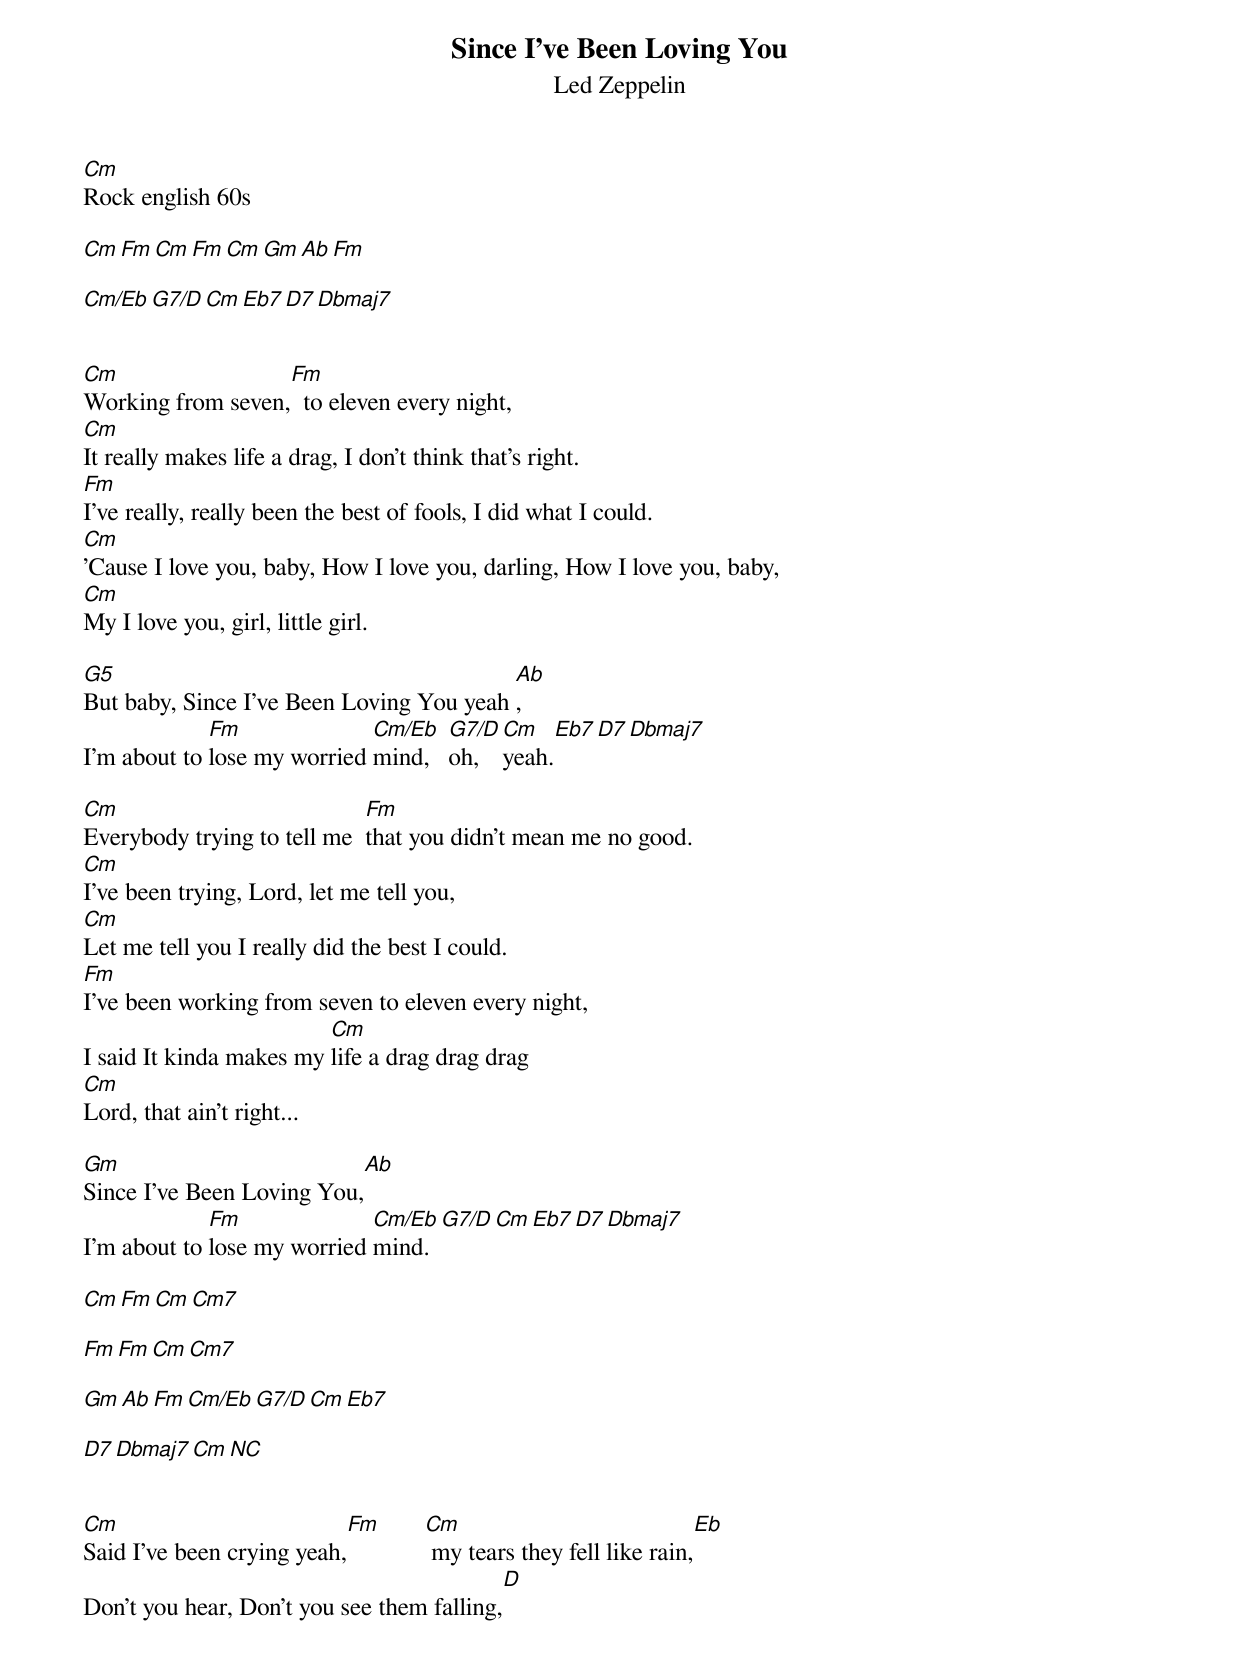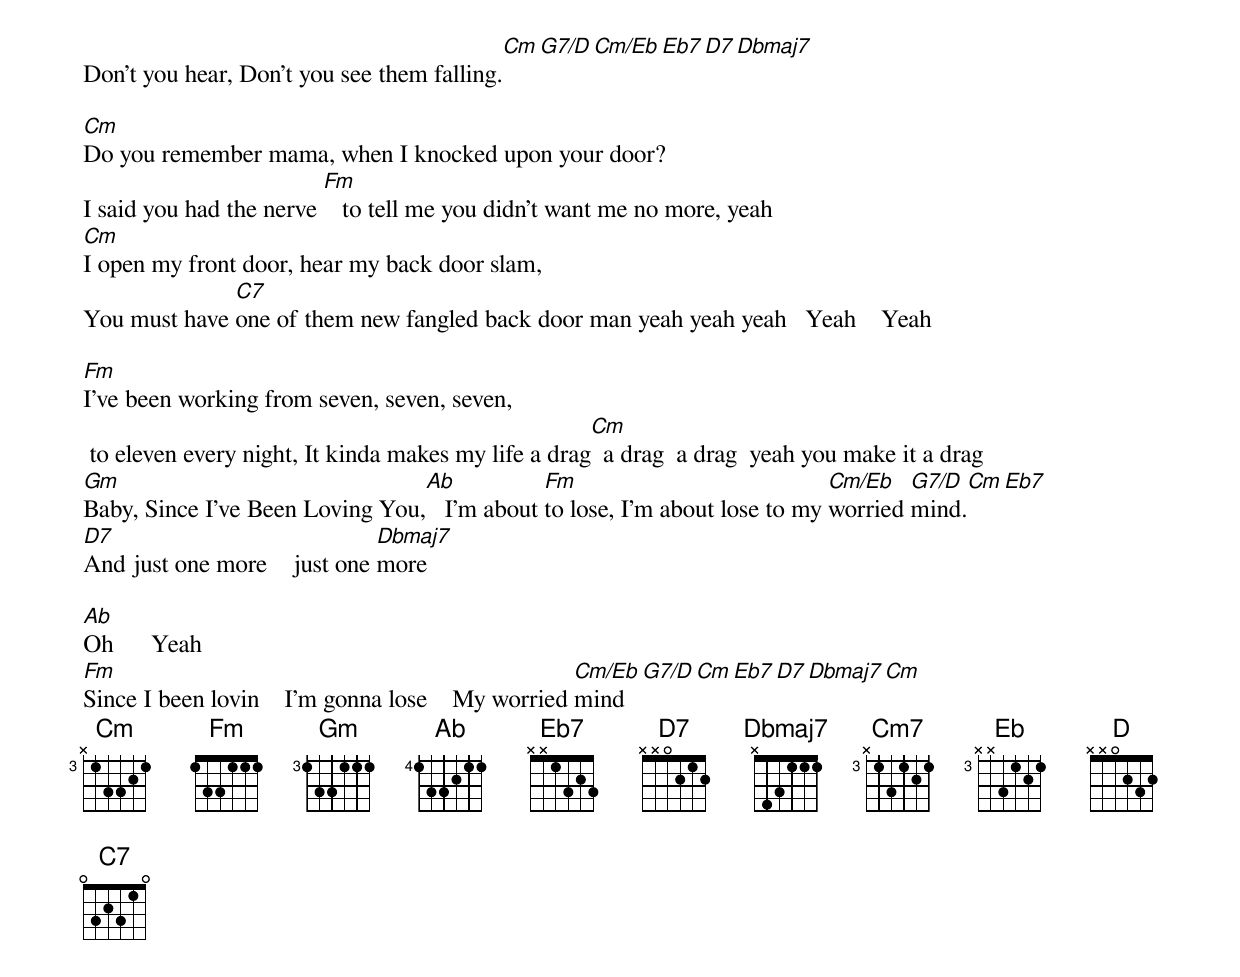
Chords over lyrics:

Since I've Been Loving You
Led Zeppelin
Cm
Rock english 60s

        Cm    Fm   Cm   Fm   Cm   Gm  Ab  Fm

        Cm/Eb  G7/D  Cm  Eb7  D7   Dbmaj7


Cm                 Fm
Working from seven,  to eleven every night,
Cm
It really makes life a drag, I don't think that's right.
Fm
I've really, really been the best of fools, I did what I could.
Cm
'Cause I love you, baby, How I love you, darling, How I love you, baby,
Cm
My I love you, girl, little girl.

G5                                        Ab
But baby, Since I've Been Loving You yeah ,
             Fm              Cm/Eb   G7/D  Cm   Eb7   D7   Dbmaj7
I'm about to lose my worried mind,   oh,   yeah.

Cm                           Fm
Everybody trying to tell me  that you didn't mean me no good.
Cm
I've been trying, Lord, let me tell you,
Cm
Let me tell you I really did the best I could.
Fm
I've been working from seven to eleven every night,
                         Cm
I said It kinda makes my life a drag drag drag
Cm
Lord, that ain't right...

Gm                         Ab
Since I've Been Loving You,
             Fm              Cm/Eb   G7/D   Cm   Eb7   D7   Dbmaj7
I'm about to lose my worried mind.

      Cm   Fm   Cm    Cm7

      Fm   Fm    Cm    Cm7

      Gm    Ab   Fm    Cm/Eb   G7/D   Cm   Eb7

      D7   Dbmaj7  Cm NC


Cm                         Fm     Cm                            Eb
Said I've been crying yeah,        my tears they fell like rain,
                                           D
Don't you hear, Don't you see them falling,
                                           Cm   G7/D   Cm/Eb   Eb7   D7    Dbmaj7
Don't you hear, Don't you see them falling.

Cm
Do you remember mama, when I knocked upon your door?
                         Fm
I said you had the nerve    to tell me you didn't want me no more, yeah
Cm
I open my front door, hear my back door slam,
              C7
You must have one of them new fangled back door man yeah yeah yeah   Yeah    Yeah

Fm
I've been working from seven, seven, seven,
                                                     Cm
 to eleven every night, It kinda makes my life a drag  a drag  a drag  yeah you make it a drag
Gm                               Ab           Fm                            Cm/Eb   G7/D   Cm  Eb7
Baby, Since I've Been Loving You,   I'm about to lose, I'm about lose to my worried mind.
D7                            Dbmaj7
And just one more    just one more

Ab
Oh      Yeah
Fm                                                 Cm/Eb  G7/D   Cm   Eb7   D7  Dbmaj7  Cm
Since I been lovin    I'm gonna lose    My worried mind
